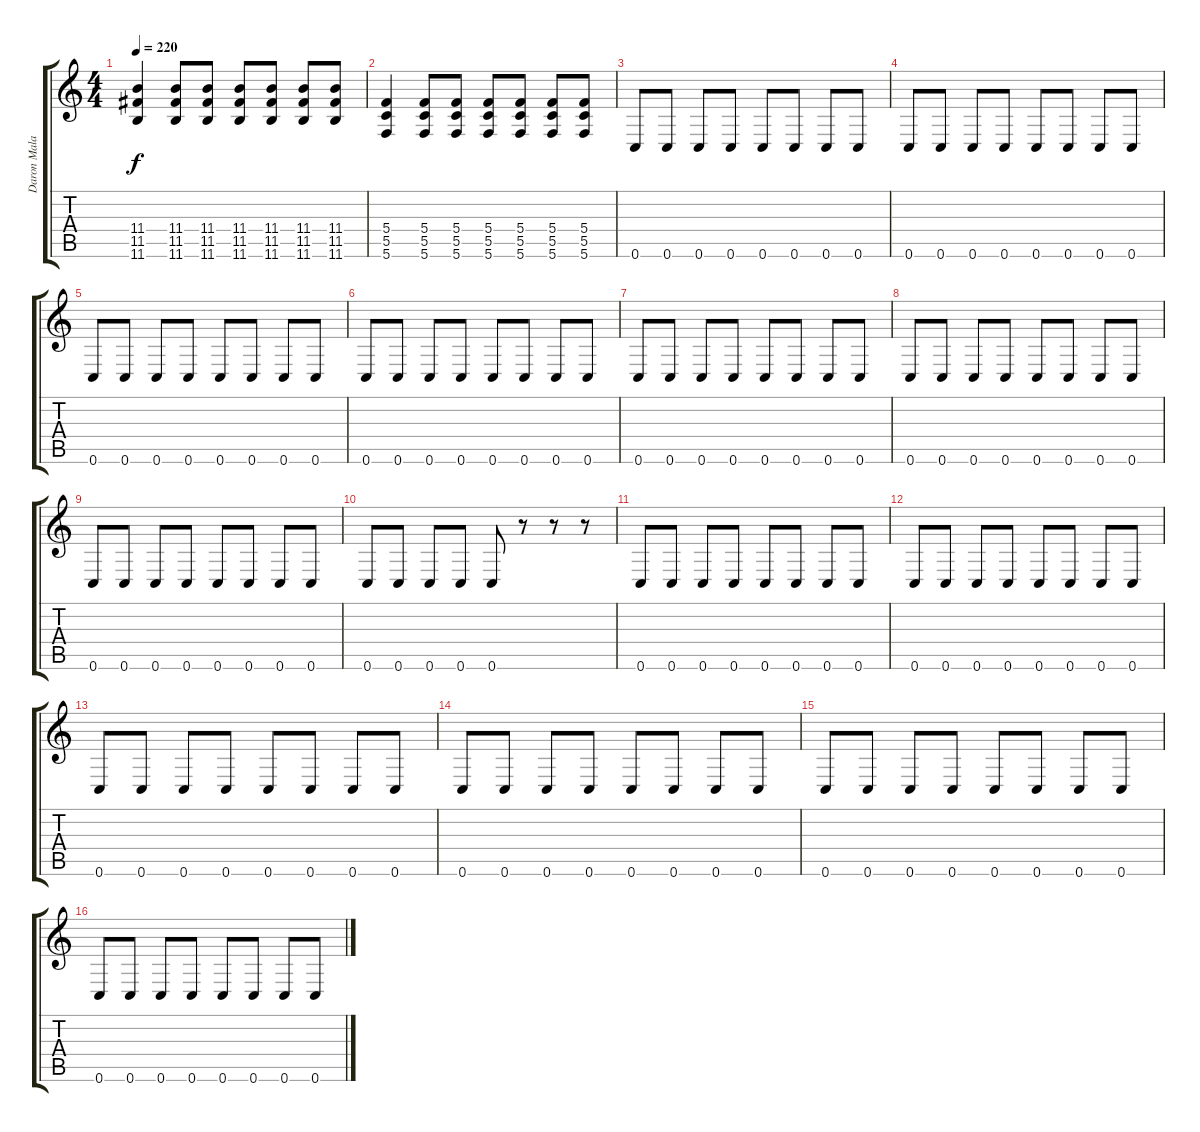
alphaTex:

\track ("Daron Malakian" "Daron Mala") {instrument distortionguitar}
\staff {score tabs}
\tuning (D4 A3 F3 C3 G2 C2) {hide}
\ts (4 4)
\tempo 220
\clef g2
\ks c
(11.4 11.5 11.6).4{dy f} (11.4 11.5 11.6).8 (11.4 11.5 11.6).8 (11.4 11.5 11.6).8 (11.4 11.5 11.6).8 (11.4 11.5 11.6).8 (11.4 11.5 11.6).8 |
(5.4 5.5 5.6).4 (5.4 5.5 5.6).8 (5.4 5.5 5.6).8 (5.4 5.5 5.6).8 (5.4 5.5 5.6).8 (5.4 5.5 5.6).8 (5.4 5.5 5.6).8 |
0.6.8 0.6.8 0.6.8 0.6.8 0.6.8 0.6.8 0.6.8 0.6.8 |
0.6.8 0.6.8 0.6.8 0.6.8 0.6.8 0.6.8 0.6.8 0.6.8 |
0.6.8 0.6.8 0.6.8 0.6.8 0.6.8 0.6.8 0.6.8 0.6.8 |
0.6.8 0.6.8 0.6.8 0.6.8 0.6.8 0.6.8 0.6.8 0.6.8 |
0.6.8 0.6.8 0.6.8 0.6.8 0.6.8 0.6.8 0.6.8 0.6.8 |
0.6.8 0.6.8 0.6.8 0.6.8 0.6.8 0.6.8 0.6.8 0.6.8 |
0.6.8 0.6.8 0.6.8 0.6.8 0.6.8 0.6.8 0.6.8 0.6.8 |
0.6.8 0.6.8 0.6.8 0.6.8 0.6.8 r.8 r.8 r.8 |
0.6.8 0.6.8 0.6.8 0.6.8 0.6.8 0.6.8 0.6.8 0.6.8 |
0.6.8 0.6.8 0.6.8 0.6.8 0.6.8 0.6.8 0.6.8 0.6.8 |
0.6.8 0.6.8 0.6.8 0.6.8 0.6.8 0.6.8 0.6.8 0.6.8 |
0.6.8 0.6.8 0.6.8 0.6.8 0.6.8 0.6.8 0.6.8 0.6.8 |
0.6.8 0.6.8 0.6.8 0.6.8 0.6.8 0.6.8 0.6.8 0.6.8 |
0.6.8 0.6.8 0.6.8 0.6.8 0.6.8 0.6.8 0.6.8 0.6.8
